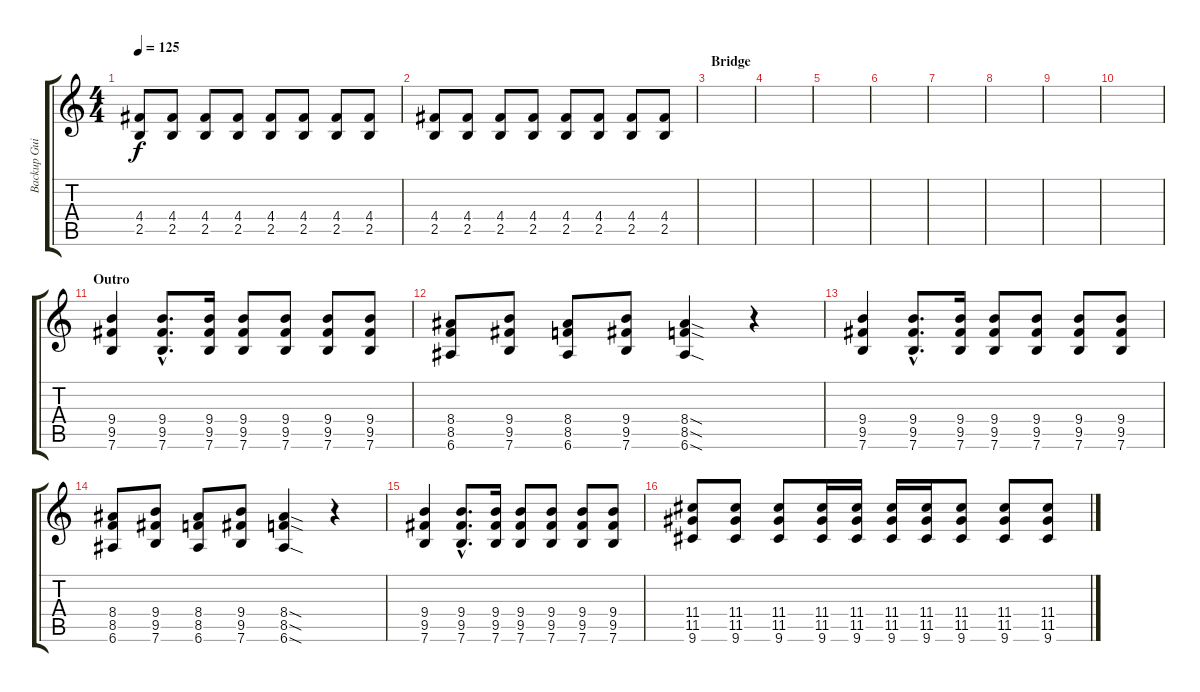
\track ("Backup Guitar" "Backup Gui") {instrument electricguitarmuted}
\staff {score tabs}
\tuning (E4 B3 G3 D3 A2 E2) {hide}
\ts (4 4)
\tempo 125
\clef g2
\ks c
(4.4 2.5).8{dy f} (4.4 2.5).8 (4.4 2.5).8 (4.4 2.5).8 (4.4 2.5).8 (4.4 2.5).8 (4.4 2.5).8 (4.4 2.5).8 |
(4.4 2.5).8 (4.4 2.5).8 (4.4 2.5).8 (4.4 2.5).8 (4.4 2.5).8 (4.4 2.5).8 (4.4 2.5).8 (4.4 2.5).8 |
\section ("" "Bridge")
|
|
|
|
|
|
|
|
\section ("" "Outro")
(9.4 9.5 7.6).4 (9.4{hac} 9.5{hac} 7.6{hac}).8{d} (9.4 9.5 7.6).16 (9.4 9.5 7.6).8 (9.4 9.5 7.6).8 (9.4 9.5 7.6).8 (9.4 9.5 7.6).8 |
(8.4 8.5 6.6).8 (9.4 9.5 7.6).8 (8.4 8.5 6.6).8 (9.4 9.5 7.6).8 (8.4{sod} 8.5{sod} 6.6{sod}).4 r.4 |
(9.4 9.5 7.6).4 (9.4{hac} 9.5{hac} 7.6{hac}).8{d} (9.4 9.5 7.6).16 (9.4 9.5 7.6).8 (9.4 9.5 7.6).8 (9.4 9.5 7.6).8 (9.4 9.5 7.6).8 |
(8.4 8.5 6.6).8 (9.4 9.5 7.6).8 (8.4 8.5 6.6).8 (9.4 9.5 7.6).8 (8.4{sod} 8.5{sod} 6.6{sod}).4 r.4 |
(9.4 9.5 7.6).4 (9.4{hac} 9.5{hac} 7.6{hac}).8{d} (9.4 9.5 7.6).16 (9.4 9.5 7.6).8 (9.4 9.5 7.6).8 (9.4 9.5 7.6).8 (9.4 9.5 7.6).8 |
(11.4 11.5 9.6).8 (11.4 11.5 9.6).8 (11.4 11.5 9.6).8 (11.4 11.5 9.6).16 (11.4 11.5 9.6).16 (11.4 11.5 9.6).16 (11.4 11.5 9.6).16 (11.4 11.5 9.6).8 (11.4 11.5 9.6).8 (11.4 11.5 9.6).8
